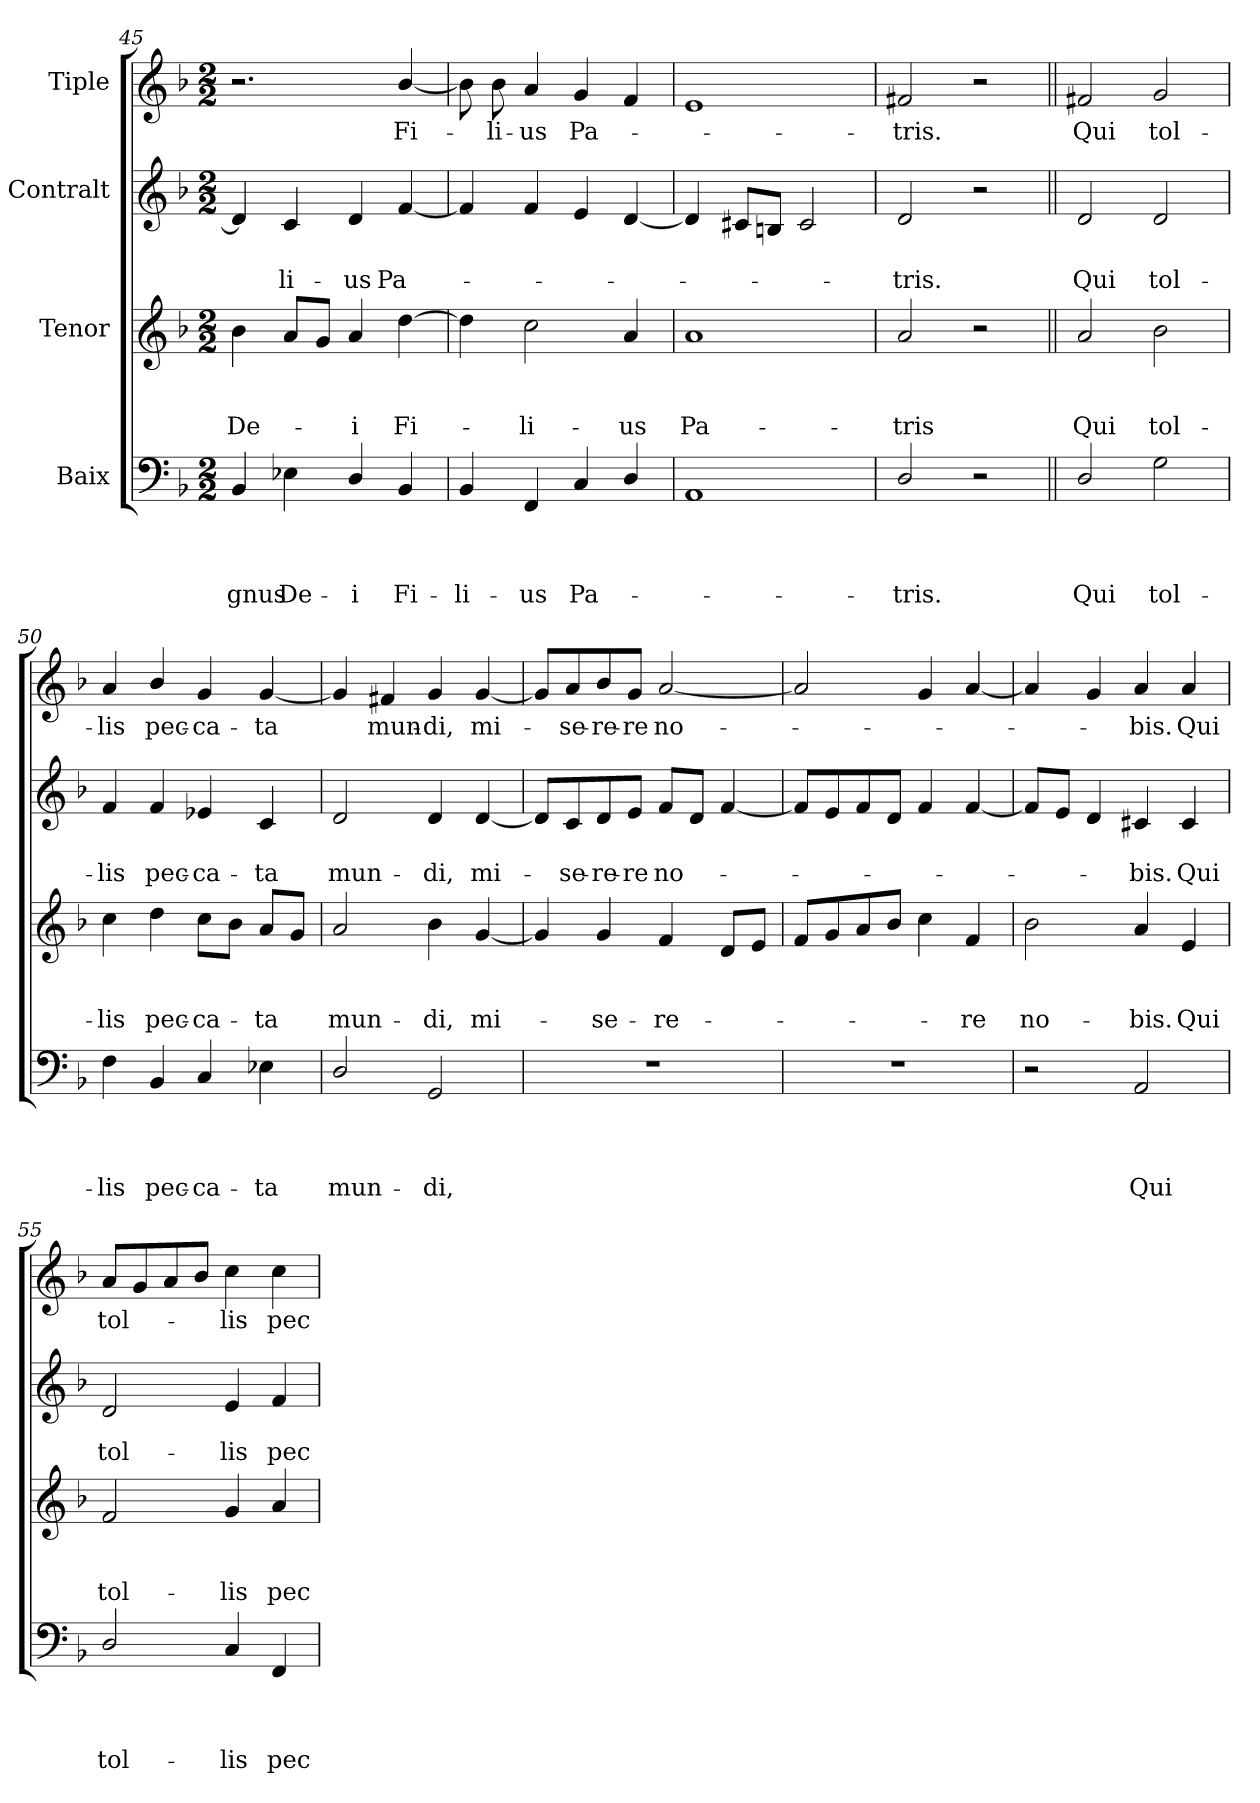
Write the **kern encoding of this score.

**kern	**text	**text	**text	**text	**kern	**text	**text	**text	**kern	**text	**text	**kern	**text
*part4	*part4	*part4	*part4	*part4	*part3	*part3	*part3	*part3	*part2	*part2	*part2	*part1	*part1
*staff4	*staff4	*staff4	*staff4	*staff4	*staff3	*staff3	*staff3	*staff3	*staff2	*staff2	*staff2	*staff1	*staff1
*I"Baix	*	*	*	*	*I"Tenor	*	*	*	*I"Contralt	*	*	*I"Tiple	*
*clefF4	*	*	*	*	*clefG2	*	*	*	*clefG2	*	*	*clefG2	*
*k[b-]	*	*	*	*	*k[b-]	*	*	*	*k[b-]	*	*	*k[b-]	*
*F:	*	*	*	*	*F:	*	*	*	*F:	*	*	*F:	*
*M2/2	*	*	*	*	*M2/2	*	*	*	*M2/2	*	*	*M2/2	*
=45	=45	=45	=45	=45	=45	=45	=45	=45	=45	=45	=45	=45	=45
!	!	!	!	!LO:LY:b	!	!	!	!LO:LY:b	!	!	!	!	!
4BB-/	.	.	.	-gnus	4b-\	.	.	De-	4d/]	.	.	2.r	.
!	!	!	!	!LO:LY:b	!	!	!	!	!	!	!LO:LY:b	!	!
4E-X\	.	.	.	De-	8a/L	.	.	.	4c/	.	-li-	.	.
.	.	.	.	.	8g/J	.	.	.	.	.	.	.	.
!	!	!	!	!LO:LY:b	!	!	!	!LO:LY:b	!	!	!LO:LY:b	!	!
4D/	.	.	.	-i	4a/	.	.	-i	4d/	.	-us	.	.
!	!	!	!	!LO:LY:b	!	!	!	!LO:LY:b	!	!	!LO:LY:b	!	!LO:LY:b
4BB-/	.	.	.	Fi-	[>4dd\	.	.	Fi-	[<4f/	.	Pa-	[<4b-/	Fi-
=46	=46	=46	=46	=46	=46	=46	=46	=46	=46	=46	=46	=46	=46
!	!	!	!	!LO:LY:b	!	!	!	!	!	!	!	!	!
4BB-/	.	.	.	-li-	4dd\]	.	.	.	4f/]	.	.	8b-\]	.
!	!	!	!	!	!	!	!	!	!	!	!	!	!LO:LY:b
.	.	.	.	.	.	.	.	.	.	.	.	8b-\	-li-
!	!	!	!	!LO:LY:b	!	!	!	!LO:LY:b	!	!	!	!	!LO:LY:b
4FF/	.	.	.	-us	2cc\	.	.	-li-	4f/	.	.	4a/	-us
!	!	!	!	!LO:LY:b	!	!	!	!	!	!	!	!	!LO:LY:b
4C/	.	.	.	Pa-	.	.	.	.	4e/	.	.	4g/	Pa-
!	!	!	!	!	!	!	!	!LO:LY:b	!	!	!	!	!
4D/	.	.	.	.	4a/	.	.	-us	[<4d/	.	.	4f/	.
=47	=47	=47	=47	=47	=47	=47	=47	=47	=47	=47	=47	=47	=47
!	!	!	!	!	!	!	!	!LO:LY:b	!	!	!	!	!
1AA	.	.	.	.	1a	.	.	Pa-	4d/]	.	.	1e	.
.	.	.	.	.	.	.	.	.	8c#X/L	.	.	.	.
.	.	.	.	.	.	.	.	.	8Bn/J	.	.	.	.
.	.	.	.	.	.	.	.	.	2c#/	.	.	.	.
!!LO:LB:g=z
=48	=48	=48	=48	=48	=48	=48	=48	=48	=48	=48	=48	=48	=48
!	!	!	!	!LO:LY:b	!	!	!	!LO:LY:b	!	!	!LO:LY:b	!	!LO:LY:b
2D/	.	.	.	-tris.	2a/	.	.	-tris	2d/	.	-tris.	2f#X/	-tris.
2r	.	.	.	.	2r	.	.	.	2r	.	.	2r	.
=49||	=49||	=49||	=49||	=49||	=49||	=49||	=49||	=49||	=49||	=49||	=49||	=49||	=49||
!	!	!	!	!LO:LY:b	!	!	!	!LO:LY:b	!	!	!LO:LY:b	!	!LO:LY:b
2D/	.	.	.	Qui	2a/	.	.	Qui	2d/	.	Qui	2f#X/	Qui
!	!	!	!	!LO:LY:b	!	!	!	!LO:LY:b	!	!	!LO:LY:b	!	!LO:LY:b
2G\	.	.	.	tol-	2b-\	.	.	tol-	2d/	.	tol-	2g/	tol-
=50	=50	=50	=50	=50	=50	=50	=50	=50	=50	=50	=50	=50	=50
!	!	!	!	!LO:LY:b	!	!	!	!LO:LY:b	!	!	!LO:LY:b	!	!LO:LY:b
4F\	.	.	.	-lis	4cc\	.	.	-lis	4f/	.	-lis	4a/	-lis
!	!	!	!	!LO:LY:b	!	!	!	!LO:LY:b	!	!	!LO:LY:b	!	!LO:LY:b
4BB-/	.	.	.	pec-	4dd\	.	.	pec-	4f/	.	pec-	4b-/	pec-
!	!	!	!	!LO:LY:b	!	!	!	!LO:LY:b	!	!	!LO:LY:b	!	!LO:LY:b
4C/	.	.	.	-ca-	8cc\L	.	.	-ca-	4e-X/	.	-ca-	4g/	-ca-
.	.	.	.	.	8b-\J	.	.	.	.	.	.	.	.
!	!	!	!	!LO:LY:b	!	!	!	!LO:LY:b	!	!	!LO:LY:b	!	!LO:LY:b
4E-X\	.	.	.	-ta	8a/L	.	.	-ta	4c/	.	-ta	[<4g/	-ta
.	.	.	.	.	8g/J	.	.	.	.	.	.	.	.
=51	=51	=51	=51	=51	=51	=51	=51	=51	=51	=51	=51	=51	=51
!	!	!	!	!LO:LY:b	!	!	!	!LO:LY:b	!	!	!LO:LY:b	!	!
2D/	.	.	.	mun-	2a/	.	.	mun-	2d/	.	mun-	4g/]	.
!	!	!	!	!	!	!	!	!	!	!	!	!	!LO:LY:b
.	.	.	.	.	.	.	.	.	.	.	.	4f#X/	mun-
!	!	!	!	!LO:LY:b	!	!	!	!LO:LY:b	!	!	!LO:LY:b	!	!LO:LY:b
2GG/	.	.	.	-di,	4b-\	.	.	-di,	4d/	.	-di,	4g/	-di,
!	!	!	!	!	!	!	!	!LO:LY:b	!	!	!LO:LY:b	!	!LO:LY:b
.	.	.	.	.	[<4g/	.	.	mi-	[<4d/	.	mi-	[<4g/	mi-
=52	=52	=52	=52	=52	=52	=52	=52	=52	=52	=52	=52	=52	=52
1r	.	.	.	.	4g/]	.	.	.	8d/L]	.	.	8g/L]	.
!	!	!	!	!	!	!	!	!	!	!	!LO:LY:b	!	!LO:LY:b
.	.	.	.	.	.	.	.	.	8c/	.	-se-	8a/	-se-
!	!	!	!	!	!	!	!	!LO:LY:b	!	!	!LO:LY:b	!	!LO:LY:b
.	.	.	.	.	4g/	.	.	-se-	8d/	.	-re-	8b-/	-re-
!	!	!	!	!	!	!	!	!	!	!	!LO:LY:b	!	!LO:LY:b
.	.	.	.	.	.	.	.	.	8e/J	.	-re	8g/J	-re
!	!	!	!	!	!	!	!	!LO:LY:b	!	!	!LO:LY:b	!	!LO:LY:b
.	.	.	.	.	4f/	.	.	-re-	8f/L	.	no-	[<2a/	no-
.	.	.	.	.	.	.	.	.	8d/J	.	.	.	.
.	.	.	.	.	8d/L	.	.	.	[<4f/	.	.	.	.
.	.	.	.	.	8e/J	.	.	.	.	.	.	.	.
=53	=53	=53	=53	=53	=53	=53	=53	=53	=53	=53	=53	=53	=53
1r	.	.	.	.	8f/L	.	.	.	8f/L]	.	.	2a/]	.
.	.	.	.	.	8g/	.	.	.	8e/	.	.	.	.
.	.	.	.	.	8a/	.	.	.	8f/	.	.	.	.
.	.	.	.	.	8b-/J	.	.	.	8d/J	.	.	.	.
.	.	.	.	.	4cc\	.	.	.	4f/	.	.	4g/	.
!	!	!	!	!	!	!	!	!LO:LY:b	!	!	!	!	!
.	.	.	.	.	4f/	.	.	-re	[<4f/	.	.	[<4a/	.
!!LO:LB:g=z
=54	=54	=54	=54	=54	=54	=54	=54	=54	=54	=54	=54	=54	=54
!	!	!	!	!	!	!	!	!LO:LY:b	!	!	!	!	!
2r	.	.	.	.	2b-\	.	.	no-	8f/L]	.	.	4a/]	.
.	.	.	.	.	.	.	.	.	8e/J	.	.	.	.
.	.	.	.	.	.	.	.	.	4d/	.	.	4g/	.
!	!	!	!	!LO:LY:b	!	!	!	!LO:LY:b	!	!	!LO:LY:b	!	!LO:LY:b
2AA/	.	.	.	Qui	4a/	.	.	-bis.	4c#X/	.	-bis.	4a/	-bis.
!	!	!	!	!	!	!	!	!LO:LY:b	!	!	!LO:LY:b	!	!LO:LY:b
.	.	.	.	.	4e/	.	.	Qui	4c#/	.	Qui	4a/	Qui
=55	=55	=55	=55	=55	=55	=55	=55	=55	=55	=55	=55	=55	=55
!	!	!	!	!LO:LY:b	!	!	!	!LO:LY:b	!	!	!LO:LY:b	!	!LO:LY:b
2D/	.	.	.	tol-	2f/	.	.	tol-	2d/	.	tol-	8a/L	tol-
.	.	.	.	.	.	.	.	.	.	.	.	8g/	.
.	.	.	.	.	.	.	.	.	.	.	.	8a/	.
.	.	.	.	.	.	.	.	.	.	.	.	8b-/J	.
!	!	!	!	!LO:LY:b	!	!	!	!LO:LY:b	!	!	!LO:LY:b	!	!LO:LY:b
4C/	.	.	.	-lis	4g/	.	.	-lis	4e/	.	-lis	4cc\	-lis
!	!	!	!	!LO:LY:b	!	!	!	!LO:LY:b	!	!	!LO:LY:b	!	!LO:LY:b
4FF/	.	.	.	pec-	4a/	.	.	pec	4f/	.	pec-	4cc\	pec-
=	=	=	=	=	=	=	=	=	=	=	=	=	=
*-	*-	*-	*-	*-	*-	*-	*-	*-	*-	*-	*-	*-	*-
